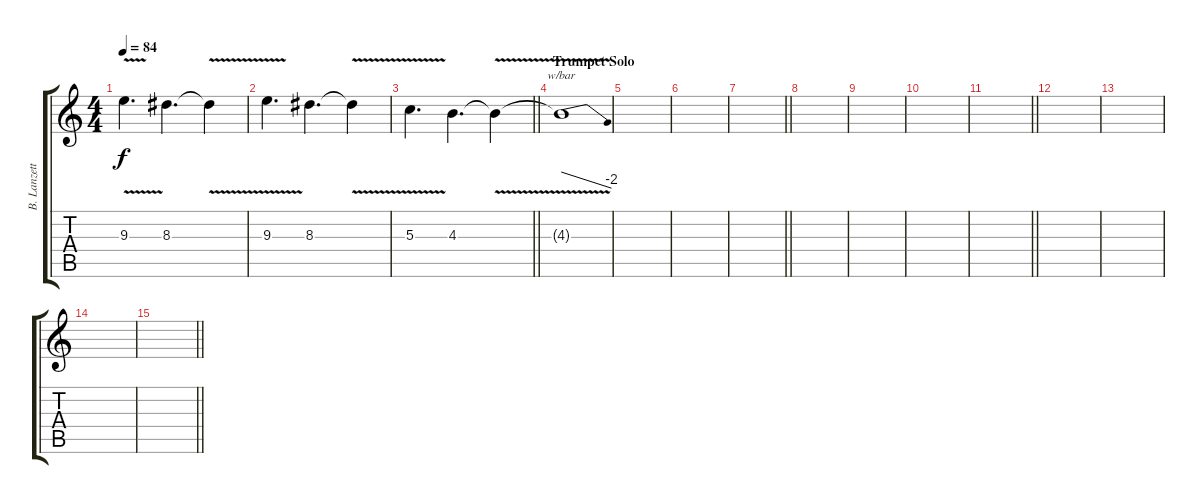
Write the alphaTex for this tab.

\track ("B. Lanzetti - Guitar #2" "B. Lanzett") {instrument electricguitarjazz}
\staff {score tabs}
\tuning (E4 B3 G3 D3 A2 E2) {hide}
\ts (4 4)
\tempo 84
\clef g2
\ks c
9.3{v}.4{d dy f} 8.3.4{d} 8.3{v t}.4 |
9.3{v}.4{d} 8.3.4{d} 8.3{v t}.4 |
\barLineRight lightlight
5.3{v}.4{d} 4.3.4{d} 4.3{v t}.4 |
\section ("" "Trumpet Solo")
4.3{t}.1{tbe (dive default 0 0 60 -8) volume 4} |
|
|
\barLineRight lightlight
|
|
|
|
\barLineRight lightlight
|
|
|
|
\barLineRight lightlight
